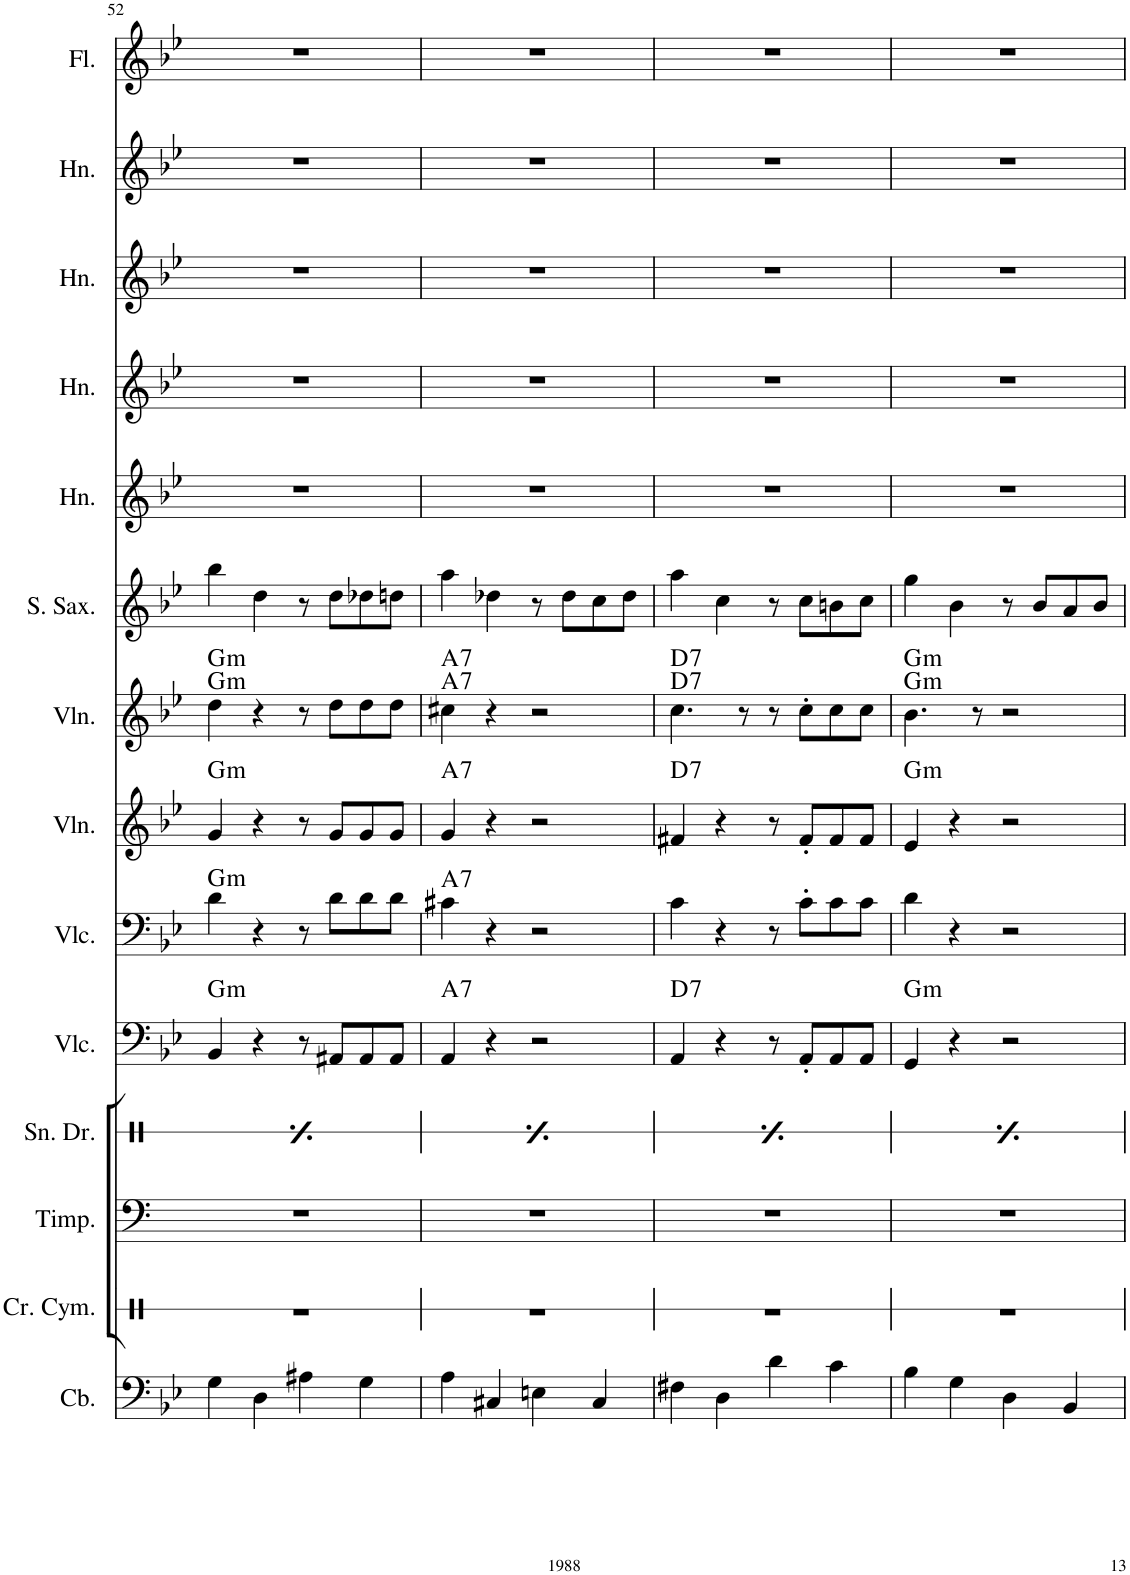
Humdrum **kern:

**kern	**kern	**kern	**kern	**kern	**kern	**harte	**kern	**kern	**harte	**kern	**kern	**kern	**kern	**kern	**kern
*part14	*part13	*part12	*part11	*part10	*part9	*part9	*part8	*part7	*part7	*part6	*part5	*part4	*part3	*part2	*part1
*staff14	*staff13	*staff12	*staff11	*staff10	*staff9	*	*staff8	*staff7	*	*staff6	*staff5	*staff4	*staff3	*staff2	*staff1
*I"Contrabass	*I"Crash Cymbal	*I"Timpani	*I"Snare Drum	*I"Violoncello	*I"Violoncello	*	*I"Violin	*I"Violin	*	*I"Soprano Saxophone	*I"Horn	*I"Horn	*I"Horn	*I"Horn	*I"Flute
*I'Cb.	*I'Cr. Cym.	*I'Timp.	*I'Sn. Dr.	*I'Vlc.	*I'Vlc.	*	*I'Vln.	*I'Vln.	*	*I'S. Sax.	*I'Hn.	*I'Hn.	*I'Hn.	*I'Hn.	*I'Fl.
!!LO:PB:g=z
*clefF4	*clefX	*clefF4	*clefX	*clefF4	*clefF4	*	*clefG2	*clefG2	*	*clefG2	*clefG2	*clefG2	*clefG2	*clefG2	*clefG2
*ITrd7c12	*	*	*	*	*	*	*	*	*	*ITrd1c2	*ITrd4c7	*ITrd4c7	*ITrd4c7	*ITrd4c7	*
*k[b-e-]	*k[]	*k[]	*k[]	*k[b-e-]	*k[b-e-]	*	*k[b-e-]	*k[b-e-]	*	*k[b-e-]	*k[b-e-]	*k[b-e-]	*k[b-e-]	*k[b-e-]	*k[b-e-]
*M4/4	*M4/4	*M4/4	*M4/4	*M4/4	*M4/4	*	*M4/4	*M4/4	*	*M4/4	*M4/4	*M4/4	*M4/4	*M4/4	*M4/4
=52	=52	=52	=52	=52	=52	=52	=52	=52	=52	=52	=52	=52	=52	=52	=52
.	.	.	8qb/	.	.	.	.	.	.	.	.	.	.	.	.
!	!	!	!	!	!	!LO:H:kt=m	!	!	!LO:H:n=1:kt=m	!	!	!	!	!	!
!	!	!	!	!	!	!	!	!	!LO:H:n=2:kt=m	!	!	!	!	!	!
4G\	1r	1r	4b\	4BB-/	4d\	G:min	4g/	4dd\	G:min G:min	4bb-\	1r	1r	1r	1r	1r
*	*	*	*tremolo	*	*	*	*	*	*	*	*	*	*	*	*
4D\	.	.	32b/LLL	4r	4r	.	4r	4r	.	4dd\	.	.	.	.	.
.	.	.	32b/	.	.	.	.	.	.	.	.	.	.	.	.
.	.	.	32b/	.	.	.	.	.	.	.	.	.	.	.	.
.	.	.	32b/	.	.	.	.	.	.	.	.	.	.	.	.
.	.	.	32b/	.	.	.	.	.	.	.	.	.	.	.	.
.	.	.	32b/	.	.	.	.	.	.	.	.	.	.	.	.
.	.	.	32b/	.	.	.	.	.	.	.	.	.	.	.	.
.	.	.	32b/JJJ	.	.	.	.	.	.	.	.	.	.	.	.
*	*	*	*Xtremolo	*	*	*	*	*	*	*	*	*	*	*	*
4A#X\	.	.	8b\L	8r	8r	.	8r	8r	.	8r	.	.	.	.	.
.	.	.	8b\	8AA#X/L	8d\L	.	8g/L	8dd\L	.	8dd\L	.	.	.	.	.
4G\	.	.	8b\	8AA#/	8d\	.	8g/	8dd\	.	8dd-X\	.	.	.	.	.
.	.	.	8b\J	8AA#/J	8d\J	.	8g/J	8dd\J	.	8ddn\J	.	.	.	.	.
=53	=53	=53	=53	=53	=53	=53	=53	=53	=53	=53	=53	=53	=53	=53	=53
.	.	.	8qb/	.	.	.	.	.	.	.	.	.	.	.	.
!	!	!	!	!	!	!LO:H:kt=7	!	!	!LO:H:n=1:kt=7	!	!	!	!	!	!
!	!	!	!	!	!	!	!	!	!LO:H:n=2:kt=7	!	!	!	!	!	!
4A\	1r	1r	4b\	4AA/	4c#X\	A:7	4g/	4cc#X\	A:7 A:7	4aa\	1r	1r	1r	1r	1r
*	*	*	*tremolo	*	*	*	*	*	*	*	*	*	*	*	*
4C#X/	.	.	32b/LLL	4r	4r	.	4r	4r	.	4dd-X\	.	.	.	.	.
.	.	.	32b/	.	.	.	.	.	.	.	.	.	.	.	.
.	.	.	32b/	.	.	.	.	.	.	.	.	.	.	.	.
.	.	.	32b/	.	.	.	.	.	.	.	.	.	.	.	.
.	.	.	32b/	.	.	.	.	.	.	.	.	.	.	.	.
.	.	.	32b/	.	.	.	.	.	.	.	.	.	.	.	.
.	.	.	32b/	.	.	.	.	.	.	.	.	.	.	.	.
.	.	.	32b/JJJ	.	.	.	.	.	.	.	.	.	.	.	.
*	*	*	*Xtremolo	*	*	*	*	*	*	*	*	*	*	*	*
4En\	.	.	8b\L	2r	2r	.	2r	2r	.	8r	.	.	.	.	.
.	.	.	8b\	.	.	.	.	.	.	8dd-\L	.	.	.	.	.
4C#/	.	.	8b\	.	.	.	.	.	.	8cc\	.	.	.	.	.
.	.	.	8b\J	.	.	.	.	.	.	8dd-\J	.	.	.	.	.
=54	=54	=54	=54	=54	=54	=54	=54	=54	=54	=54	=54	=54	=54	=54	=54
.	.	.	8qb/	.	.	.	.	.	.	.	.	.	.	.	.
!	!	!	!	!	!	!	!	!	!LO:H:n=1:kt=7	!	!	!	!	!	!
!	!	!	!	!	!	!	!	!	!LO:H:n=2:kt=7	!	!	!	!	!	!
4F#X\	1r	1r	4b\	4AA/	4c\	.	4f#X/	4.cc\	D:7 D:7	4aa\	1r	1r	1r	1r	1r
*	*	*	*tremolo	*	*	*	*	*	*	*	*	*	*	*	*
4D\	.	.	32b/LLL	4r	4r	.	4r	.	.	4cc\	.	.	.	.	.
.	.	.	32b/	.	.	.	.	.	.	.	.	.	.	.	.
.	.	.	32b/	.	.	.	.	.	.	.	.	.	.	.	.
.	.	.	32b/	.	.	.	.	.	.	.	.	.	.	.	.
.	.	.	32b/	.	.	.	.	8r	.	.	.	.	.	.	.
.	.	.	32b/	.	.	.	.	.	.	.	.	.	.	.	.
.	.	.	32b/	.	.	.	.	.	.	.	.	.	.	.	.
.	.	.	32b/JJJ	.	.	.	.	.	.	.	.	.	.	.	.
*	*	*	*Xtremolo	*	*	*	*	*	*	*	*	*	*	*	*
4d\	.	.	8b\L	8r	8r	.	8r	8r	.	8r	.	.	.	.	.
.	.	.	8b\	8AA'/L	8c'\L	.	8f#'/L	8cc'\L	.	8cc\L	.	.	.	.	.
4c\	.	.	8b\	8AA/	8c\	.	8f#/	8cc\	.	8bn\	.	.	.	.	.
.	.	.	8b\J	8AA/J	8c\J	.	8f#/J	8cc\J	.	8cc\J	.	.	.	.	.
=55	=55	=55	=55	=55	=55	=55	=55	=55	=55	=55	=55	=55	=55	=55	=55
.	.	.	8qb/	.	.	.	.	.	.	.	.	.	.	.	.
!	!	!	!	!	!	!	!	!	!LO:H:n=1:kt=m	!	!	!	!	!	!
!	!	!	!	!	!	!	!	!	!LO:H:n=2:kt=m	!	!	!	!	!	!
4B-\	1r	1r	4b\	4GG/	4d\	.	4e-/	4.b-\	G:min G:min	4gg\	1r	1r	1r	1r	1r
*	*	*	*tremolo	*	*	*	*	*	*	*	*	*	*	*	*
4G\	.	.	32b/LLL	4r	4r	.	4r	.	.	4b-\	.	.	.	.	.
.	.	.	32b/	.	.	.	.	.	.	.	.	.	.	.	.
.	.	.	32b/	.	.	.	.	.	.	.	.	.	.	.	.
.	.	.	32b/	.	.	.	.	.	.	.	.	.	.	.	.
.	.	.	32b/	.	.	.	.	8r	.	.	.	.	.	.	.
.	.	.	32b/	.	.	.	.	.	.	.	.	.	.	.	.
.	.	.	32b/	.	.	.	.	.	.	.	.	.	.	.	.
.	.	.	32b/JJJ	.	.	.	.	.	.	.	.	.	.	.	.
*	*	*	*Xtremolo	*	*	*	*	*	*	*	*	*	*	*	*
4D\	.	.	8b\L	2r	2r	.	2r	2r	.	8r	.	.	.	.	.
.	.	.	8b\	.	.	.	.	.	.	8b-/L	.	.	.	.	.
4BB-/	.	.	8b\	.	.	.	.	.	.	8a/	.	.	.	.	.
.	.	.	8b\J	.	.	.	.	.	.	8b-/J	.	.	.	.	.
=	=	=	=	=	=	=	=	=	=	=	=	=	=	=	=
*-	*-	*-	*-	*-	*-	*-	*-	*-	*-	*-	*-	*-	*-	*-	*-
